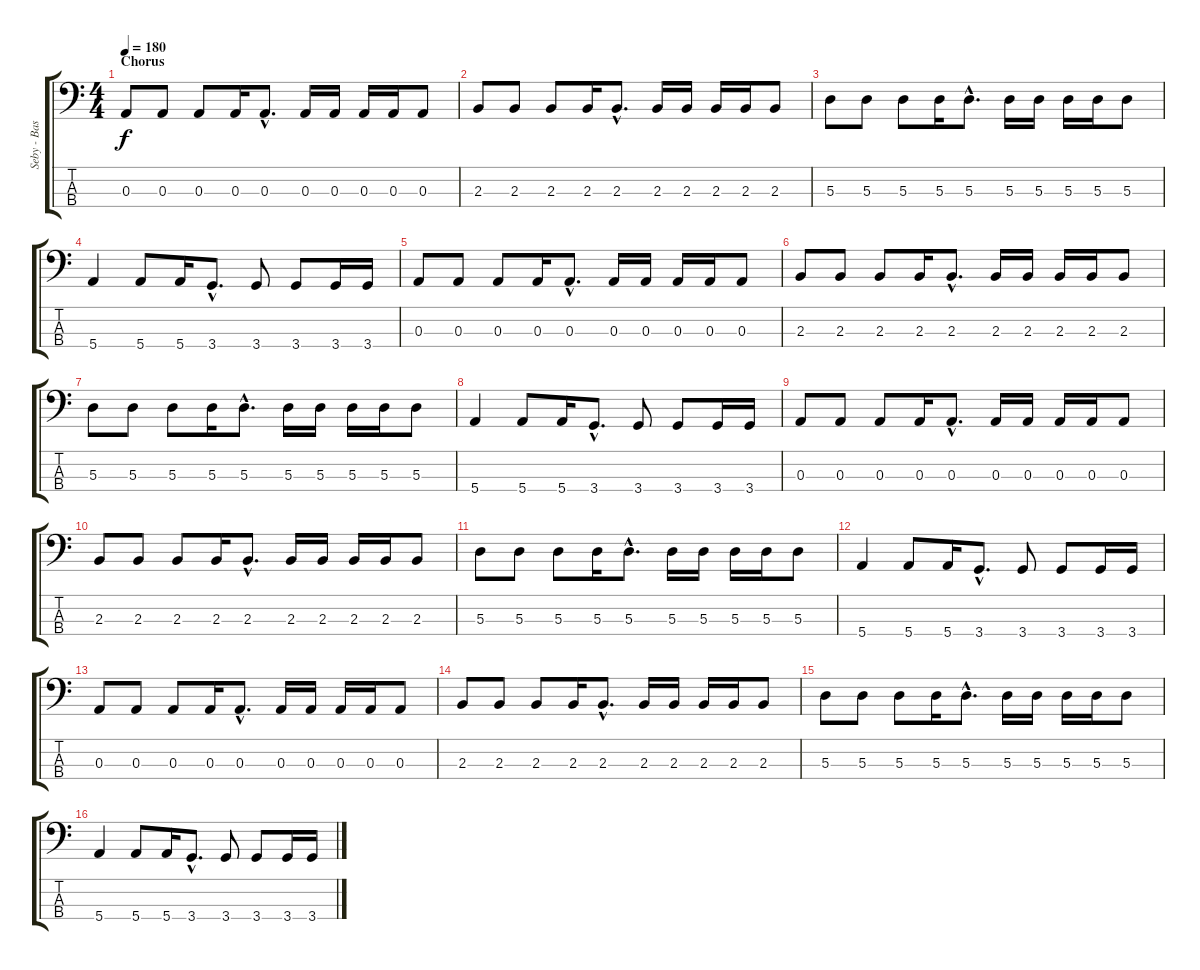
\track ("Seby - Bass" "Seby - Bas") {instrument electricbasspick}
\staff {score tabs}
\tuning (G2 D2 A1 E1) {hide}
\ts (4 4)
\section ("" "Chorus")
\tempo 180
\clef f4
\ks c
0.3.8{dy f} 0.3.8 0.3.8 0.3.16 0.3{hac}.8{d} 0.3.16 0.3.16 0.3.16 0.3.16 0.3.8 |
2.3.8 2.3.8 2.3.8 2.3.16 2.3{hac}.8{d} 2.3.16 2.3.16 2.3.16 2.3.16 2.3.8 |
5.3.8 5.3.8 5.3.8 5.3.16 5.3{hac}.8{d} 5.3.16 5.3.16 5.3.16 5.3.16 5.3.8 |
5.4.4 5.4.8 5.4.16 3.4{hac}.8{d} 3.4.8 3.4.8 3.4.16 3.4.16 |
0.3.8 0.3.8 0.3.8 0.3.16 0.3{hac}.8{d} 0.3.16 0.3.16 0.3.16 0.3.16 0.3.8 |
2.3.8 2.3.8 2.3.8 2.3.16 2.3{hac}.8{d} 2.3.16 2.3.16 2.3.16 2.3.16 2.3.8 |
5.3.8 5.3.8 5.3.8 5.3.16 5.3{hac}.8{d} 5.3.16 5.3.16 5.3.16 5.3.16 5.3.8 |
5.4.4 5.4.8 5.4.16 3.4{hac}.8{d} 3.4.8 3.4.8 3.4.16 3.4.16 |
0.3.8 0.3.8 0.3.8 0.3.16 0.3{hac}.8{d} 0.3.16 0.3.16 0.3.16 0.3.16 0.3.8 |
2.3.8 2.3.8 2.3.8 2.3.16 2.3{hac}.8{d} 2.3.16 2.3.16 2.3.16 2.3.16 2.3.8 |
5.3.8 5.3.8 5.3.8 5.3.16 5.3{hac}.8{d} 5.3.16 5.3.16 5.3.16 5.3.16 5.3.8 |
5.4.4 5.4.8 5.4.16 3.4{hac}.8{d} 3.4.8 3.4.8 3.4.16 3.4.16 |
0.3.8 0.3.8 0.3.8 0.3.16 0.3{hac}.8{d} 0.3.16 0.3.16 0.3.16 0.3.16 0.3.8 |
2.3.8 2.3.8 2.3.8 2.3.16 2.3{hac}.8{d} 2.3.16 2.3.16 2.3.16 2.3.16 2.3.8 |
5.3.8 5.3.8 5.3.8 5.3.16 5.3{hac}.8{d} 5.3.16 5.3.16 5.3.16 5.3.16 5.3.8 |
5.4.4 5.4.8 5.4.16 3.4{hac}.8{d} 3.4.8 3.4.8 3.4.16 3.4.16
